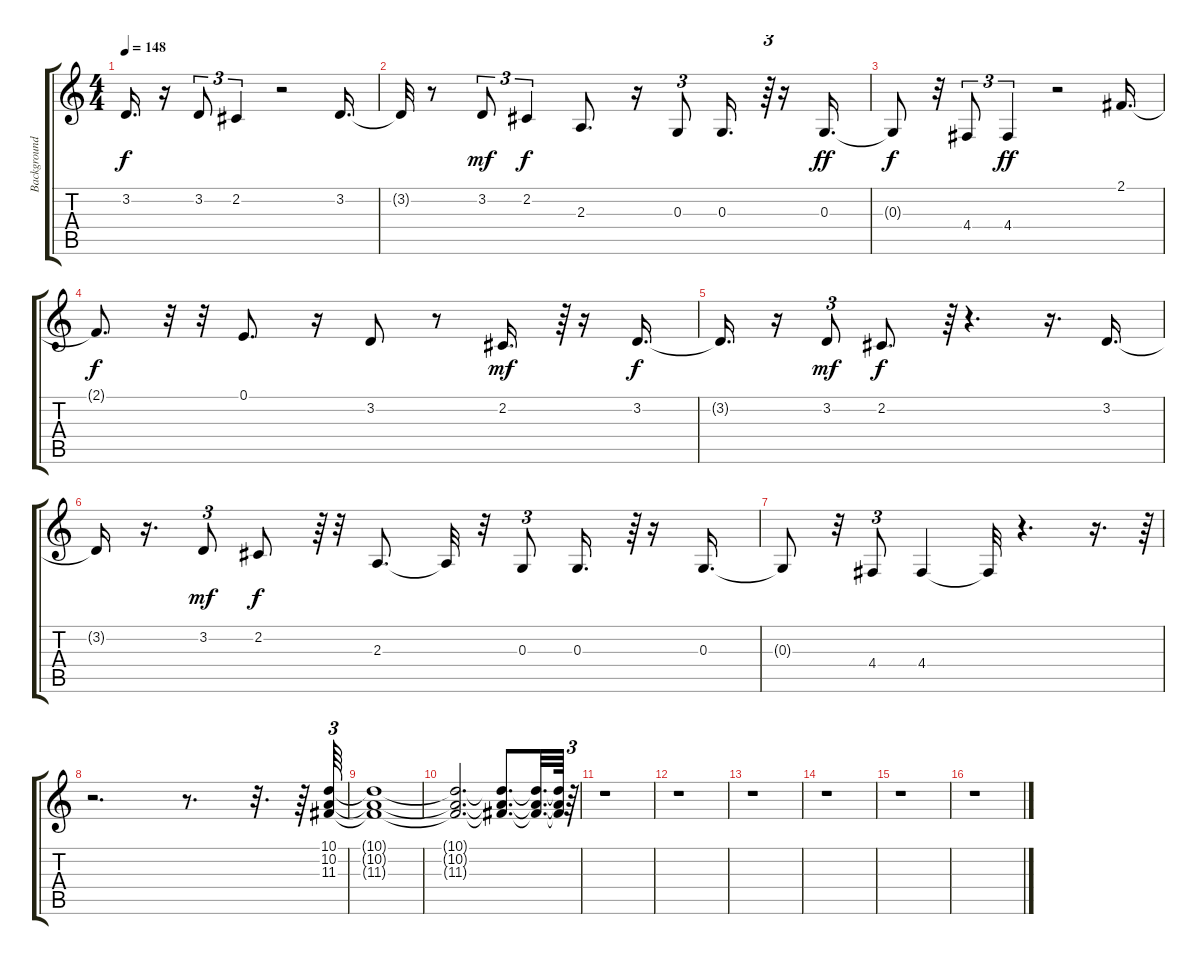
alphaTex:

\track ("Background Vocals" "Background") {instrument voiceoohs}
\staff {score tabs}
\tuning (E4 B3 G3 D3 A2 E2) {hide}
\ts (4 4)
\tempo 148
\clef g2
\ks c
3.2{t}.16{d dy f} r.16 3.2.8{tu (3 2)} 2.2.4{tu (3 2)} r.2 3.2.16{d} |
3.2{t}.32 r.8 3.2.8{tu (3 2) dy mf} 2.2.4{tu (3 2) dy f} 2.3.8{d} r.16 0.3.8{tu (3 2)} 0.3.16{d} r.64{tu (3 2)} r.16 0.3.16{d dy ff} |
0.3{t}.8{dy f} r.32 4.4.8{tu (3 2)} 4.4.4{tu (3 2) dy ff} r.2 2.1.16{d} |
2.1{t}.8{d dy f} r.32{tu (3 2)} r.32 0.1.8{d} r.16 3.2.8 r.8 2.2.16{d dy mf} r.64{tu (3 2)} r.16 3.2.16{d dy f} |
3.2{t}.16{d} r.16 3.2.8{tu (3 2) dy mf} 2.2.8{d dy f} r.64{tu (3 2)} r.4{d} r.16{d} 3.2.16{d} |
3.2{t}.16 r.16{d} 3.2.8{tu (3 2) dy mf} 2.2.8{dy f} r.64{tu (3 2)} r.32 2.3.8{d} 2.3{t}.32 r.32 0.3.8{tu (3 2)} 0.3.16{d} r.64{tu (3 2)} r.16 0.3.16{d} |
0.3{t}.8 r.32 4.4.8{tu (3 2)} 4.4.4 4.4{t}.32 r.4{d} r.16{d} r.64{tu (3 2)} |
r.2{d} r.8{d} r.32{d} r.64 (10.1 10.2 11.3).64{tu (3 2)} |
(10.1{t} 10.2{t} 11.3{t}).1 |
(10.1{t} 10.2{t} 11.3{t}).2{d} (10.1{t} 10.2{t} 11.3{t}).8{d} (10.1{t} 10.2{t} 11.3{t}).32{d} (10.1{t} 10.2{t} 11.3{t}).64 r.64{tu (3 2)} |
r.1 |
r.1 |
r.1 |
r.1 |
r.1 |
r.1
